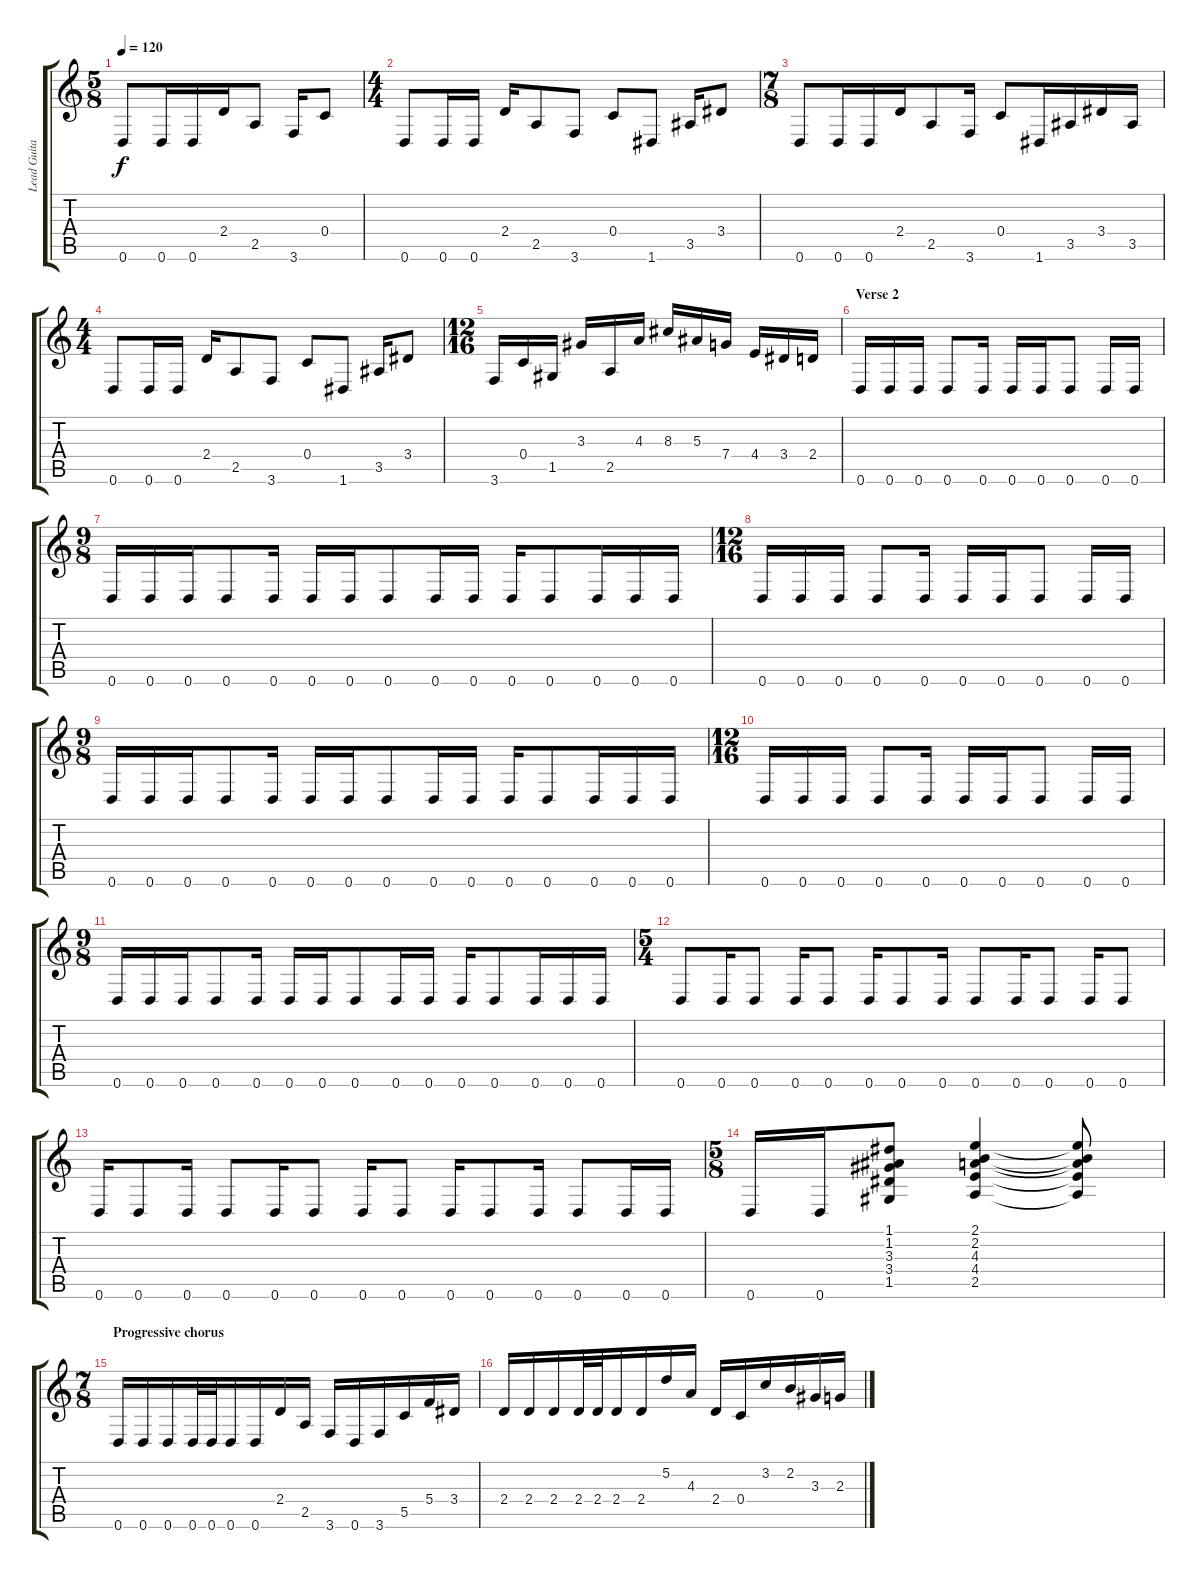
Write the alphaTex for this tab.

\track ("Lead Guitar" "Lead Guita") {instrument overdrivenguitar}
\staff {score tabs}
\tuning (D4 A3 F3 C3 G2 D2) {hide}
\ts (5 8)
\tempo 120
\clef g2
\ks c
0.6.8{dy f} 0.6.16 0.6.16 2.4.16 2.5.8 3.6.16 0.4.8 |
\ts (4 4)
0.6.8 0.6.16 0.6.16 2.4.16 2.5.8 3.6.8 0.4.8 1.6.8 3.5.16 3.4.8 |
\ts (7 8)
0.6.8 0.6.16 0.6.16 2.4.16 2.5.8 3.6.16 0.4.8 1.6.16 3.5.16 3.4.16 3.5.16 |
\ts (4 4)
0.6.8 0.6.16 0.6.16 2.4.16 2.5.8 3.6.8 0.4.8 1.6.8 3.5.16 3.4.8 |
\ts (12 16)
3.6.16 0.4.16 1.5.16 3.3.16 2.5.16 4.3.16 8.3.16 5.3.16 7.4.16 4.4.16 3.4.16 2.4.16 |
\section ("" "Verse 2")
0.6.16 0.6.16 0.6.16 0.6.8 0.6.16 0.6.16 0.6.16 0.6.8 0.6.16 0.6.16 |
\ts (9 8)
0.6.16 0.6.16 0.6.16 0.6.8 0.6.16 0.6.16 0.6.16 0.6.8 0.6.16 0.6.16 0.6.16 0.6.8 0.6.16 0.6.16 0.6.16 |
\ts (12 16)
0.6.16 0.6.16 0.6.16 0.6.8 0.6.16 0.6.16 0.6.16 0.6.8 0.6.16 0.6.16 |
\ts (9 8)
0.6.16 0.6.16 0.6.16 0.6.8 0.6.16 0.6.16 0.6.16 0.6.8 0.6.16 0.6.16 0.6.16 0.6.8 0.6.16 0.6.16 0.6.16 |
\ts (12 16)
0.6.16 0.6.16 0.6.16 0.6.8 0.6.16 0.6.16 0.6.16 0.6.8 0.6.16 0.6.16 |
\ts (9 8)
0.6.16 0.6.16 0.6.16 0.6.8 0.6.16 0.6.16 0.6.16 0.6.8 0.6.16 0.6.16 0.6.16 0.6.8 0.6.16 0.6.16 0.6.16 |
\ts (5 4)
0.6.8 0.6.16 0.6.8 0.6.16 0.6.8 0.6.16 0.6.8 0.6.16 0.6.8 0.6.16 0.6.8 0.6.16 0.6.8 |
0.6.16 0.6.8 0.6.16 0.6.8 0.6.16 0.6.8 0.6.16 0.6.8 0.6.16 0.6.8 0.6.16 0.6.8 0.6.16 0.6.16 |
\ts (5 8)
0.6.16 0.6.16 (1.1 1.2 3.3 3.4 1.5).8 (2.1 2.2 4.3 4.4 2.5).4 (2.1{t} 2.2{t} 4.3{t} 4.4{t} 2.5{t}).8 |
\ts (7 8)
\section ("" "Progressive chorus")
0.6.16 0.6.16 0.6.16 0.6.32 0.6.32 0.6.16 0.6.16 2.4.16 2.5.16 3.6.16 0.6.16 3.6.16 5.5.16 5.4.16 3.4.16 |
2.4.16 2.4.16 2.4.16 2.4.32 2.4.32 2.4.16 2.4.16 5.2.16 4.3.16 2.4.16 0.4.16 3.2.16 2.2.16 3.3.16 2.3.16
